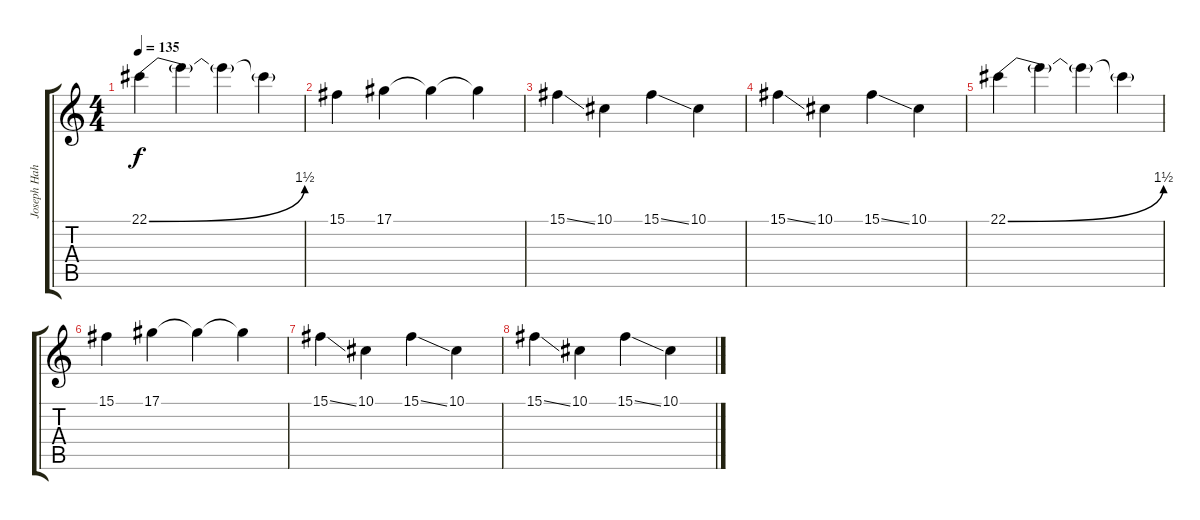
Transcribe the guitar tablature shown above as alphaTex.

\track ("Joseph Hahn (Sampler)" "Joseph Hah") {instrument lead6voice}
\staff {score tabs}
\tuning (Eb4 Bb3 Gb3 Db3 Ab2 Db2) {hide}
\ts (4 4)
\tempo 135
\clef g2
\ks c
22.1{be (bend 0 0 60 6)}.4{dy f instrument lead6voice} 22.1{t}.4 22.1{t}.4 22.1{t}.4 |
15.1.4 17.1.4 17.1{t}.4 17.1{t}.4 |
15.1{ss}.4 10.1.4 15.1{ss}.4 10.1.4 |
15.1{ss}.4 10.1.4 15.1{ss}.4 10.1.4 |
22.1{be (bend 0 0 60 6)}.4 22.1{t}.4 22.1{t}.4 22.1{t}.4 |
15.1.4 17.1.4 17.1{t}.4 17.1{t}.4 |
15.1{ss}.4 10.1.4 15.1{ss}.4 10.1.4 |
15.1{ss}.4 10.1.4 15.1{ss}.4 10.1.4
